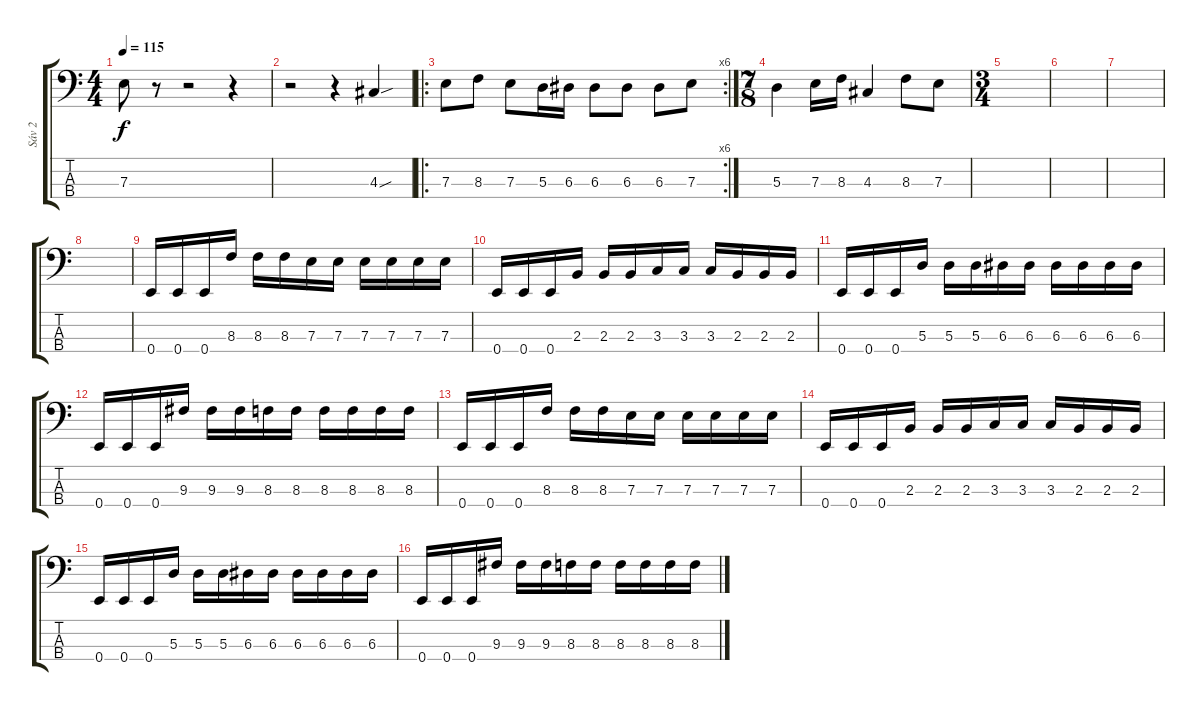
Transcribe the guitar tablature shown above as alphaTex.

\track ("Sáv 2" "Sáv 2") {instrument slapbass1}
\staff {score tabs}
\tuning (G2 D2 A1 E1) {hide}
\ts (4 4)
\tempo 115
\clef f4
\ks c
7.3.8{dy f} r.8 r.2 r.4 |
r.2 r.4 4.3{sou}.4 |
\ro
\rc 6
7.3.8 8.3.8 7.3.8 5.3.16 6.3.16 6.3.8 6.3.8 6.3.8 7.3.8 |
\ts (7 8)
5.3.4 7.3.16 8.3.16 4.3.4 8.3.8 7.3.8 |
\ts (3 4)
|
|
|
|
0.4.16 0.4.16 0.4.16 8.3.16 8.3.16 8.3.16 7.3.16 7.3.16 7.3.16 7.3.16 7.3.16 7.3.16 |
0.4.16 0.4.16 0.4.16 2.3.16 2.3.16 2.3.16 3.3.16 3.3.16 3.3.16 2.3.16 2.3.16 2.3.16 |
0.4.16 0.4.16 0.4.16 5.3.16 5.3.16 5.3.16 6.3.16 6.3.16 6.3.16 6.3.16 6.3.16 6.3.16 |
0.4.16 0.4.16 0.4.16 9.3.16 9.3.16 9.3.16 8.3.16 8.3.16 8.3.16 8.3.16 8.3.16 8.3.16 |
0.4.16 0.4.16 0.4.16 8.3.16 8.3.16 8.3.16 7.3.16 7.3.16 7.3.16 7.3.16 7.3.16 7.3.16 |
0.4.16 0.4.16 0.4.16 2.3.16 2.3.16 2.3.16 3.3.16 3.3.16 3.3.16 2.3.16 2.3.16 2.3.16 |
0.4.16 0.4.16 0.4.16 5.3.16 5.3.16 5.3.16 6.3.16 6.3.16 6.3.16 6.3.16 6.3.16 6.3.16 |
0.4.16 0.4.16 0.4.16 9.3.16 9.3.16 9.3.16 8.3.16 8.3.16 8.3.16 8.3.16 8.3.16 8.3.16
